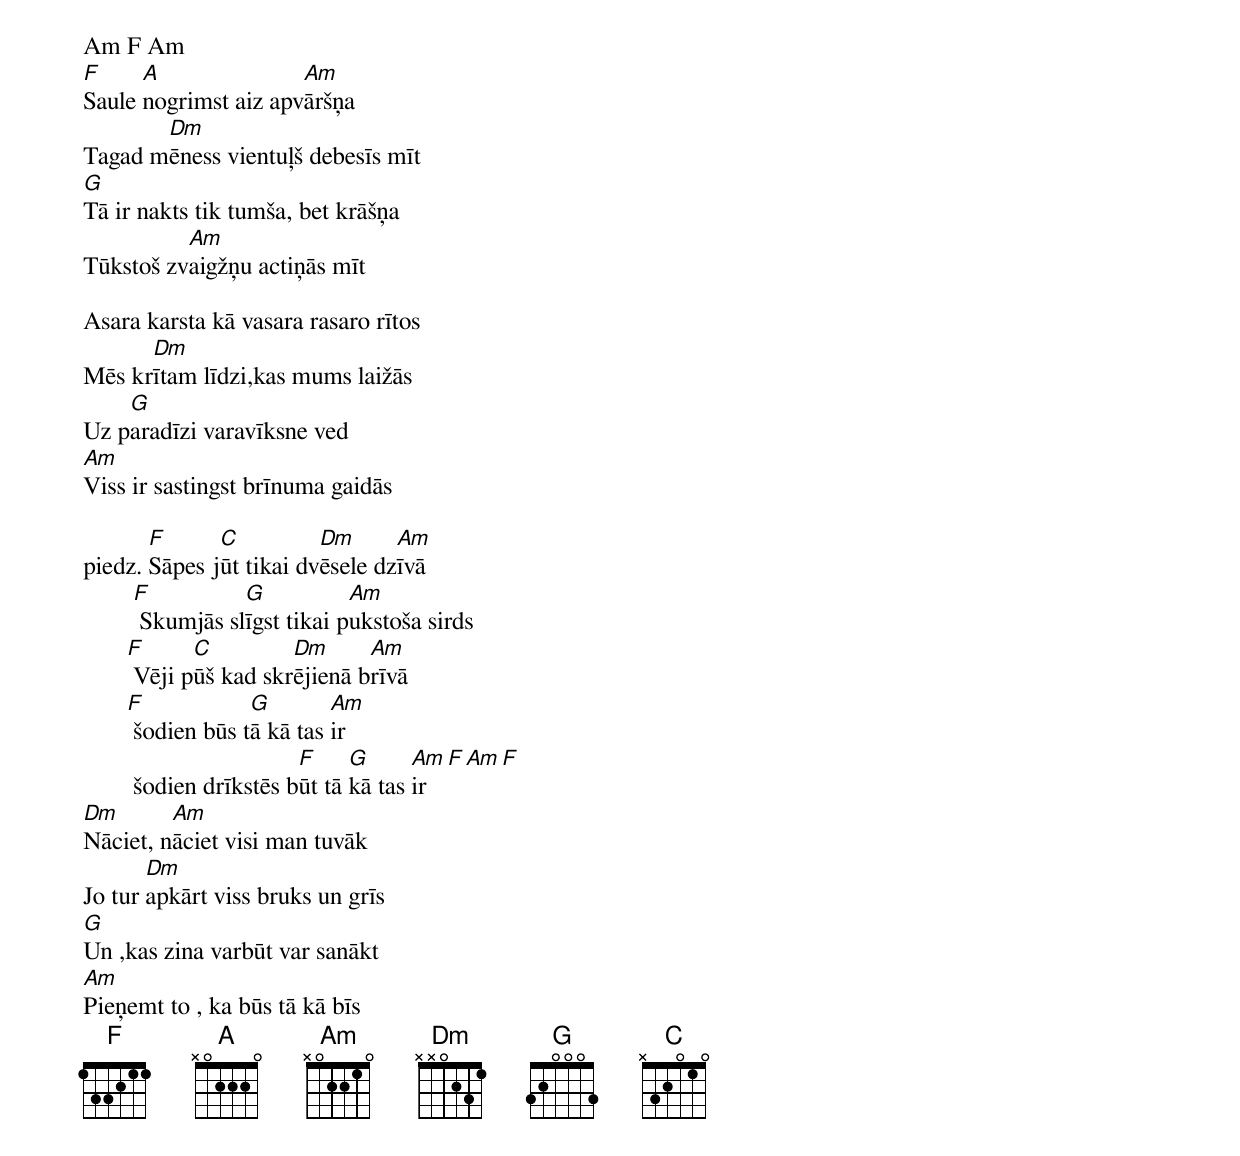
Am F Am
F     A               Am
Saule nogrimst aiz apvāršņa
       Dm
Tagad mēness vientuļš debesīs mīt
G
Tā ir nakts tik tumša, bet krāšņa
          Am
Tūkstoš zvaigžņu actiņās mīt

Asara karsta kā vasara rasaro rītos
      Dm
Mēs krītam līdzi,kas mums laižās
    G
Uz paradīzi varavīksne ved
Am
Viss ir sastingst brīnuma gaidās

       F      C          Dm      Am
piedz. Sāpes jūt tikai dvēsele dzīvā
        F          G           Am
         Skumjās slīgst tikai pukstoša sirds
       F      C         Dm      Am
        Vēji pūš kad skrējienā brīvā
       F            G        Am
        šodien būs tā kā tas ir
                         F     G      Am F Am F
        šodien drīkstēs būt tā kā tas ir
Dm       Am
Nāciet, nāciet visi man tuvāk
       Dm
Jo tur apkārt viss bruks un grīs
G
Un ,kas zina varbūt var sanākt
Am
Pieņemt to , ka būs tā kā bīs
